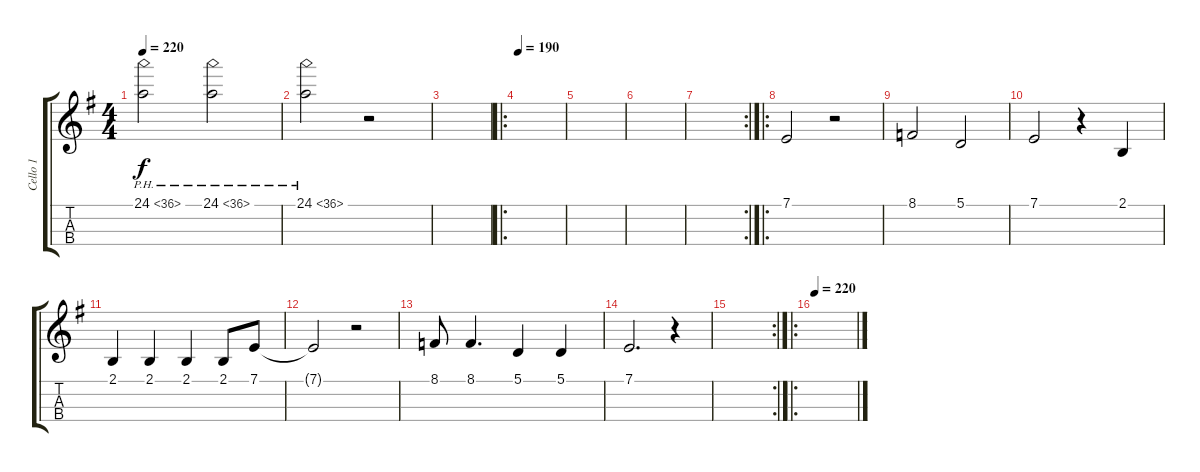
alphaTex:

\track ("Cello 1" "Cello 1") {instrument cello}
\staff {score tabs}
\tuning (A3 D3 G2 C2) {hide}
\ts (4 4)
\tempo 220
\clef g2
\ks g
24.1{ph 12}.2{dy f} 24.1{ph 12}.2 |
24.1{ph 12}.2 r.2 |
|
\ro
\tempo 190
|
|
|
\rc 2
|
\ro
7.1.2 r.2 |
8.1.2 5.1.2 |
7.1.2 r.4 2.1.4 |
2.1.4 2.1.4 2.1.4 2.1.8 7.1.8 |
7.1{t}.2 r.2 |
8.1.8 8.1.4{d} 5.1.4 5.1.4 |
7.1.2{d} r.4 |
\rc 2
|
\ro
\tempo 220
